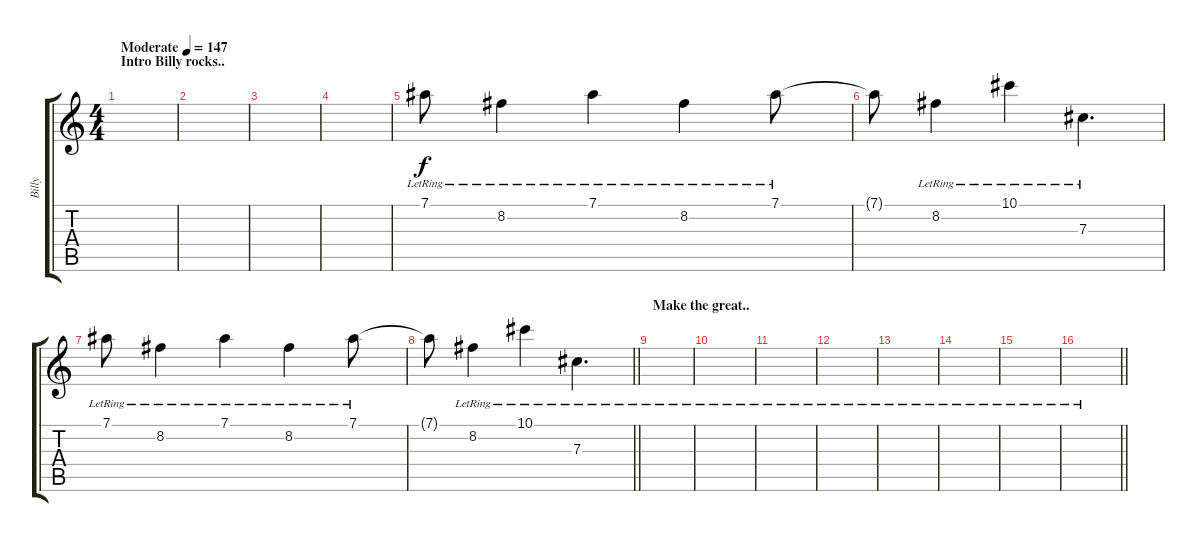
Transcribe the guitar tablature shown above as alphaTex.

\track ("Billy" "Billy") {instrument overdrivenguitar}
\staff {score tabs}
\tuning (Eb4 Bb3 Gb3 Db3 Ab2 Eb2) {hide}
\ts (4 4)
\section ("" "Intro Billy rocks..")
\tempo (147 "Moderate")
\clef g2
\ks c
|
|
|
|
7.1{lr}.8 8.2{lr}.4 7.1{lr}.4 8.2{lr}.4 7.1{lr}.8 |
7.1{t}.8 8.2{lr}.4 10.1{lr}.4 7.3{lr}.4{d} |
7.1{lr}.8 8.2{lr}.4 7.1{lr}.4 8.2{lr}.4 7.1{lr}.8 |
\barLineRight lightlight
7.1{t}.8 8.2{lr}.4 10.1{lr}.4 7.3{lr}.4{d} |
\section ("" "Make the great..")
|
|
|
|
|
|
|
\barLineRight lightlight
